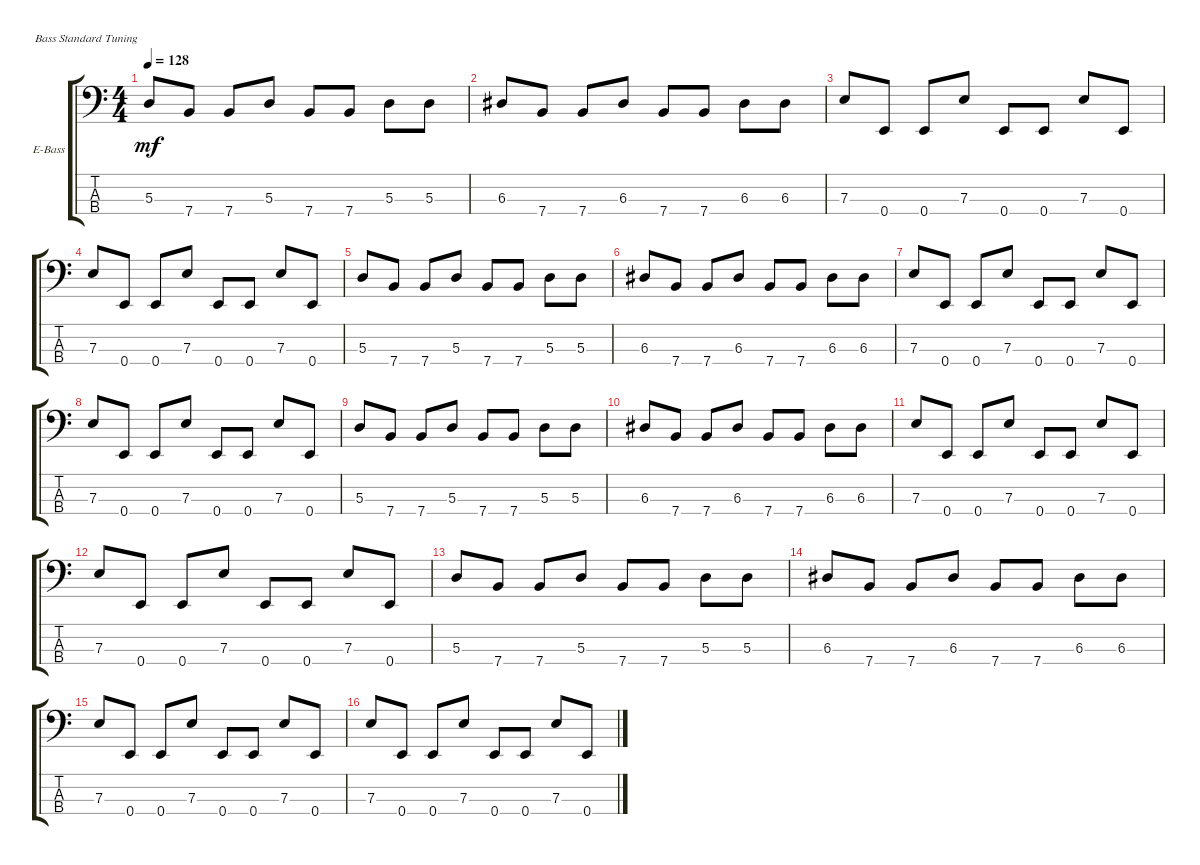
\defaultSystemsLayout 4
\bracketExtendMode groupsimilarinstruments
\firstSystemTrackNameOrientation horizontal
\otherSystemsTrackNameOrientation horizontal
\track ("Electric Bass" "E-Bass") {instrument electricbassfinger}
\staff {score tabs}
\tuning (G2 D2 A1 E1)
\ts (4 4)
\tempo 128
\clef f4
\ks c
5.3.8{dy mf} 7.4.8 7.4.8 5.3.8 7.4.8 7.4.8 5.3.8 5.3.8 |
6.3.8 7.4.8 7.4.8 6.3.8 7.4.8 7.4.8 6.3.8 6.3.8 |
7.3.8 0.4.8 0.4.8 7.3.8 0.4.8 0.4.8 7.3.8 0.4.8 |
7.3.8 0.4.8 0.4.8 7.3.8 0.4.8 0.4.8 7.3.8 0.4.8 |
5.3.8 7.4.8 7.4.8 5.3.8 7.4.8 7.4.8 5.3.8 5.3.8 |
6.3.8 7.4.8 7.4.8 6.3.8 7.4.8 7.4.8 6.3.8 6.3.8 |
7.3.8 0.4.8 0.4.8 7.3.8 0.4.8 0.4.8 7.3.8 0.4.8 |
7.3.8 0.4.8 0.4.8 7.3.8 0.4.8 0.4.8 7.3.8 0.4.8 |
5.3.8 7.4.8 7.4.8 5.3.8 7.4.8 7.4.8 5.3.8 5.3.8 |
6.3.8 7.4.8 7.4.8 6.3.8 7.4.8 7.4.8 6.3.8 6.3.8 |
7.3.8 0.4.8 0.4.8 7.3.8 0.4.8 0.4.8 7.3.8 0.4.8 |
7.3.8 0.4.8 0.4.8 7.3.8 0.4.8 0.4.8 7.3.8 0.4.8 |
5.3.8 7.4.8 7.4.8 5.3.8 7.4.8 7.4.8 5.3.8 5.3.8 |
6.3.8 7.4.8 7.4.8 6.3.8 7.4.8 7.4.8 6.3.8 6.3.8 |
7.3.8 0.4.8 0.4.8 7.3.8 0.4.8 0.4.8 7.3.8 0.4.8 |
7.3.8 0.4.8 0.4.8 7.3.8 0.4.8 0.4.8 7.3.8 0.4.8
